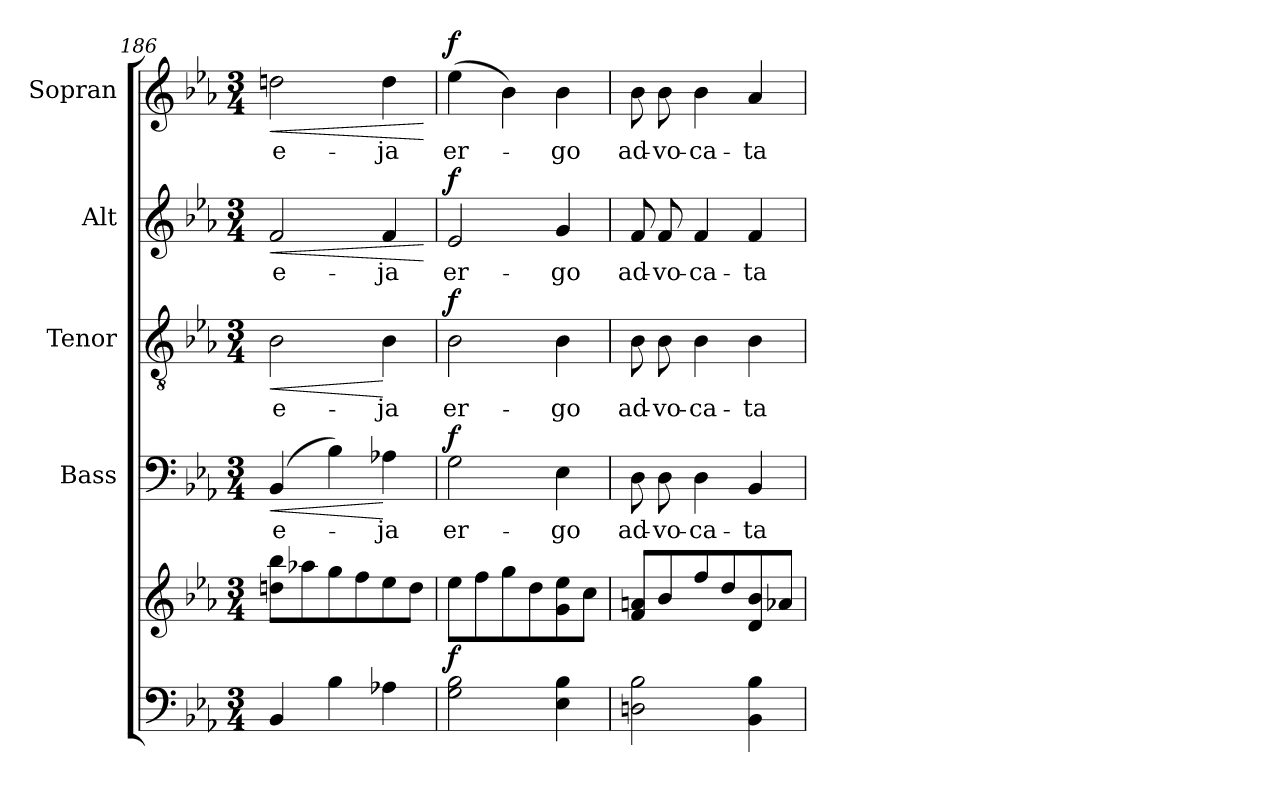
**kern	**kern	**dynam	**kern	**text	**dynam	**kern	**text	**dynam	**kern	**text	**dynam	**kern	**text	**dynam
*part5	*part5	*part5	*part4	*part4	*part4	*part3	*part3	*part3	*part2	*part2	*part2	*part1	*part1	*part1
*staff6	*staff5	*staff5/6	*staff4	*staff4	*staff4	*staff3	*staff3	*staff3	*staff2	*staff2	*staff2	*staff1	*staff1	*staff1
*	*	*	*I"Bass	*	*	*I"Tenor	*	*	*I"Alt	*	*	*I"Sopran	*	*
*	*	*	*I'B.	*	*	*I'T.	*	*	*I'A.	*	*	*I'S.	*	*
*clefF4	*clefG2	*	*clefF4	*	*	*clefGv2	*	*	*clefG2	*	*	*clefG2	*	*
*k[b-e-a-]	*k[b-e-a-]	*	*k[b-e-a-]	*	*	*k[b-e-a-]	*	*	*k[b-e-a-]	*	*	*k[b-e-a-]	*	*
*E-:	*E-:	*	*E-:	*	*	*E-:	*	*	*E-:	*	*	*E-:	*	*
*M3/4	*M3/4	*	*M3/4	*	*	*M3/4	*	*	*M3/4	*	*	*M3/4	*	*
=186	=186	=186	=186	=186	=186	=186	=186	=186	=186	=186	=186	=186	=186	=186
!	!	!	!	!LO:LY:b	!LO:HP:b	!	!LO:LY:b	!LO:HP:b	!	!LO:LY:b	!LO:HP:b	!	!LO:LY:b	!LO:HP:b
4BB-/	8ddn\ 8bb-\L	.	(4BB-/	e-	<	2B-\	e-	<	2f/	e-	<	2ddn\	e-	<
.	8aa-X\	.	.	.	.	.	.	.	.	.	.	.	.	.
4B-\	8gg\	.	4B-\)	.	.	.	.	.	.	.	.	.	.	.
.	8ff\	.	.	.	.	.	.	.	.	.	.	.	.	.
!	!	!	!	!LO:LY:b	!	!	!LO:LY:b	!	!	!LO:LY:b	!	!	!LO:LY:b	!
4A-X\	8ee-\	.	4A-X\	-ja	[	4B-\	-ja	[	4f/	-ja	.	4dd\	-ja	.
.	8dd\J	.	.	.	.	.	.	.	.	.	.	.	.	.
.	.	.	.	.	.	.	.	.	.	.	[	.	.	[
=187	=187	=187	=187	=187	=187	=187	=187	=187	=187	=187	=187	=187	=187	=187
!	!	!LO:DY:b	!	!LO:LY:b	!LO:DY:a	!	!LO:LY:b	!LO:DY:a	!	!LO:LY:b	!LO:DY:a	!	!LO:LY:b	!LO:DY:a
2G\ 2B-\	8ee-\L	f	2G\	er-	f	2B-\	er-	f	2e-/	er-	f	(>4ee-\	er-	f
.	8ff\	.	.	.	.	.	.	.	.	.	.	.	.	.
.	8gg\	.	.	.	.	.	.	.	.	.	.	4b-\)	.	.
.	8dd\	.	.	.	.	.	.	.	.	.	.	.	.	.
!	!	!	!	!LO:LY:b	!	!	!LO:LY:b	!	!	!LO:LY:b	!	!	!LO:LY:b	!
4E-\ 4B-\	8g\ 8ee-\	.	4E-\	-go	.	4B-\	-go	.	4g/	-go	.	4b-\	-go	.
.	8cc\J	.	.	.	.	.	.	.	.	.	.	.	.	.
=188	=188	=188	=188	=188	=188	=188	=188	=188	=188	=188	=188	=188	=188	=188
!	!	!	!	!LO:LY:b	!	!	!LO:LY:b	!	!	!LO:LY:b	!	!	!LO:LY:b	!
2Dn\ 2B-\	8f/ 8an/L	.	8D\	ad-	.	8B-\	ad-	.	8f/	ad-	.	8b-\	ad-	.
!	!	!	!	!LO:LY:b	!	!	!LO:LY:b	!	!	!LO:LY:b	!	!	!LO:LY:b	!
.	8b-/	.	8D\	-vo-	.	8B-\	-vo-	.	8f/	-vo-	.	8b-\	-vo-	.
!	!	!	!	!LO:LY:b	!	!	!LO:LY:b	!	!	!LO:LY:b	!	!	!LO:LY:b	!
.	8ff/	.	4D\	-ca-	.	4B-\	-ca-	.	4f/	-ca-	.	4b-\	-ca-	.
.	8dd/	.	.	.	.	.	.	.	.	.	.	.	.	.
!	!	!	!	!LO:LY:b	!	!	!LO:LY:b	!	!	!LO:LY:b	!	!	!LO:LY:b	!
4BB-\ 4B-\	8d/ 8b-/	.	4BB-/	-ta	.	4B-\	-ta	.	4f/	-ta	.	4a-/	-ta	.
.	8a-X/J	.	.	.	.	.	.	.	.	.	.	.	.	.
=	=	=	=	=	=	=	=	=	=	=	=	=	=	=
*-	*-	*-	*-	*-	*-	*-	*-	*-	*-	*-	*-	*-	*-	*-
